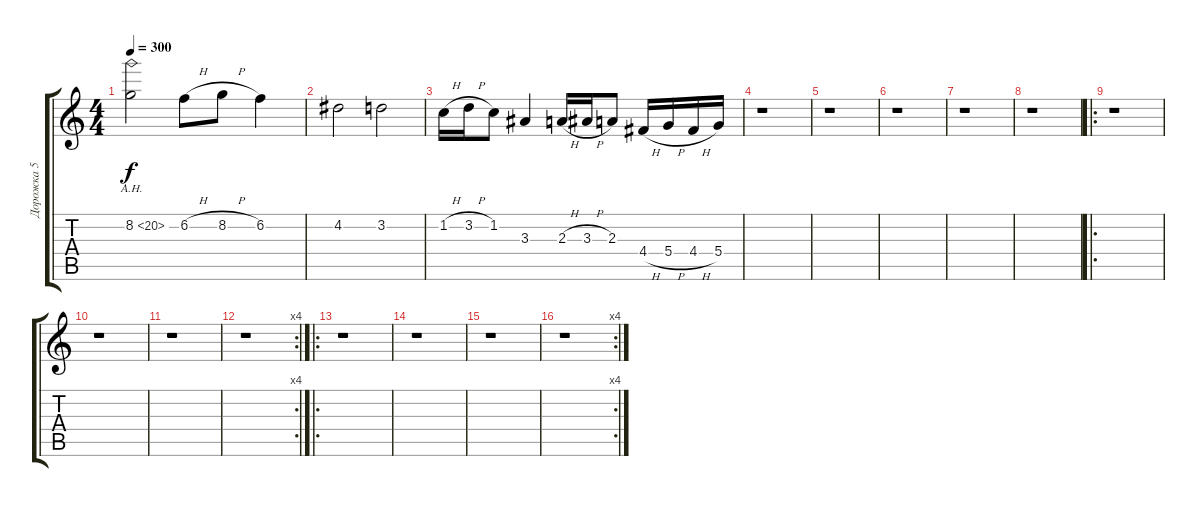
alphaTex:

\track ("Дорожка 5" "Дорожка 5") {instrument electricguitarclean}
\staff {score tabs}
\tuning (E4 B3 G3 D3 A2 E2) {hide}
\ts (4 4)
\tempo 300
\clef g2
\ks c
8.2{ah 12}.2{dy f} 6.2{h}.8 8.2{h}.8 6.2.4 |
4.2.2 3.2.2 |
1.2{h}.16 3.2{h}.16 1.2.8 3.3.4 2.3{h}.16 3.3{h}.16 2.3.8 4.4{h}.16 5.4{h}.16 4.4{h}.16 5.4.16 |
r.1 |
r.1 |
r.1 |
r.1 |
r.1 |
\ro
r.1 |
r.1 |
r.1 |
\rc 4
r.1 |
\ro
r.1 |
r.1 |
r.1 |
\rc 4
r.1
